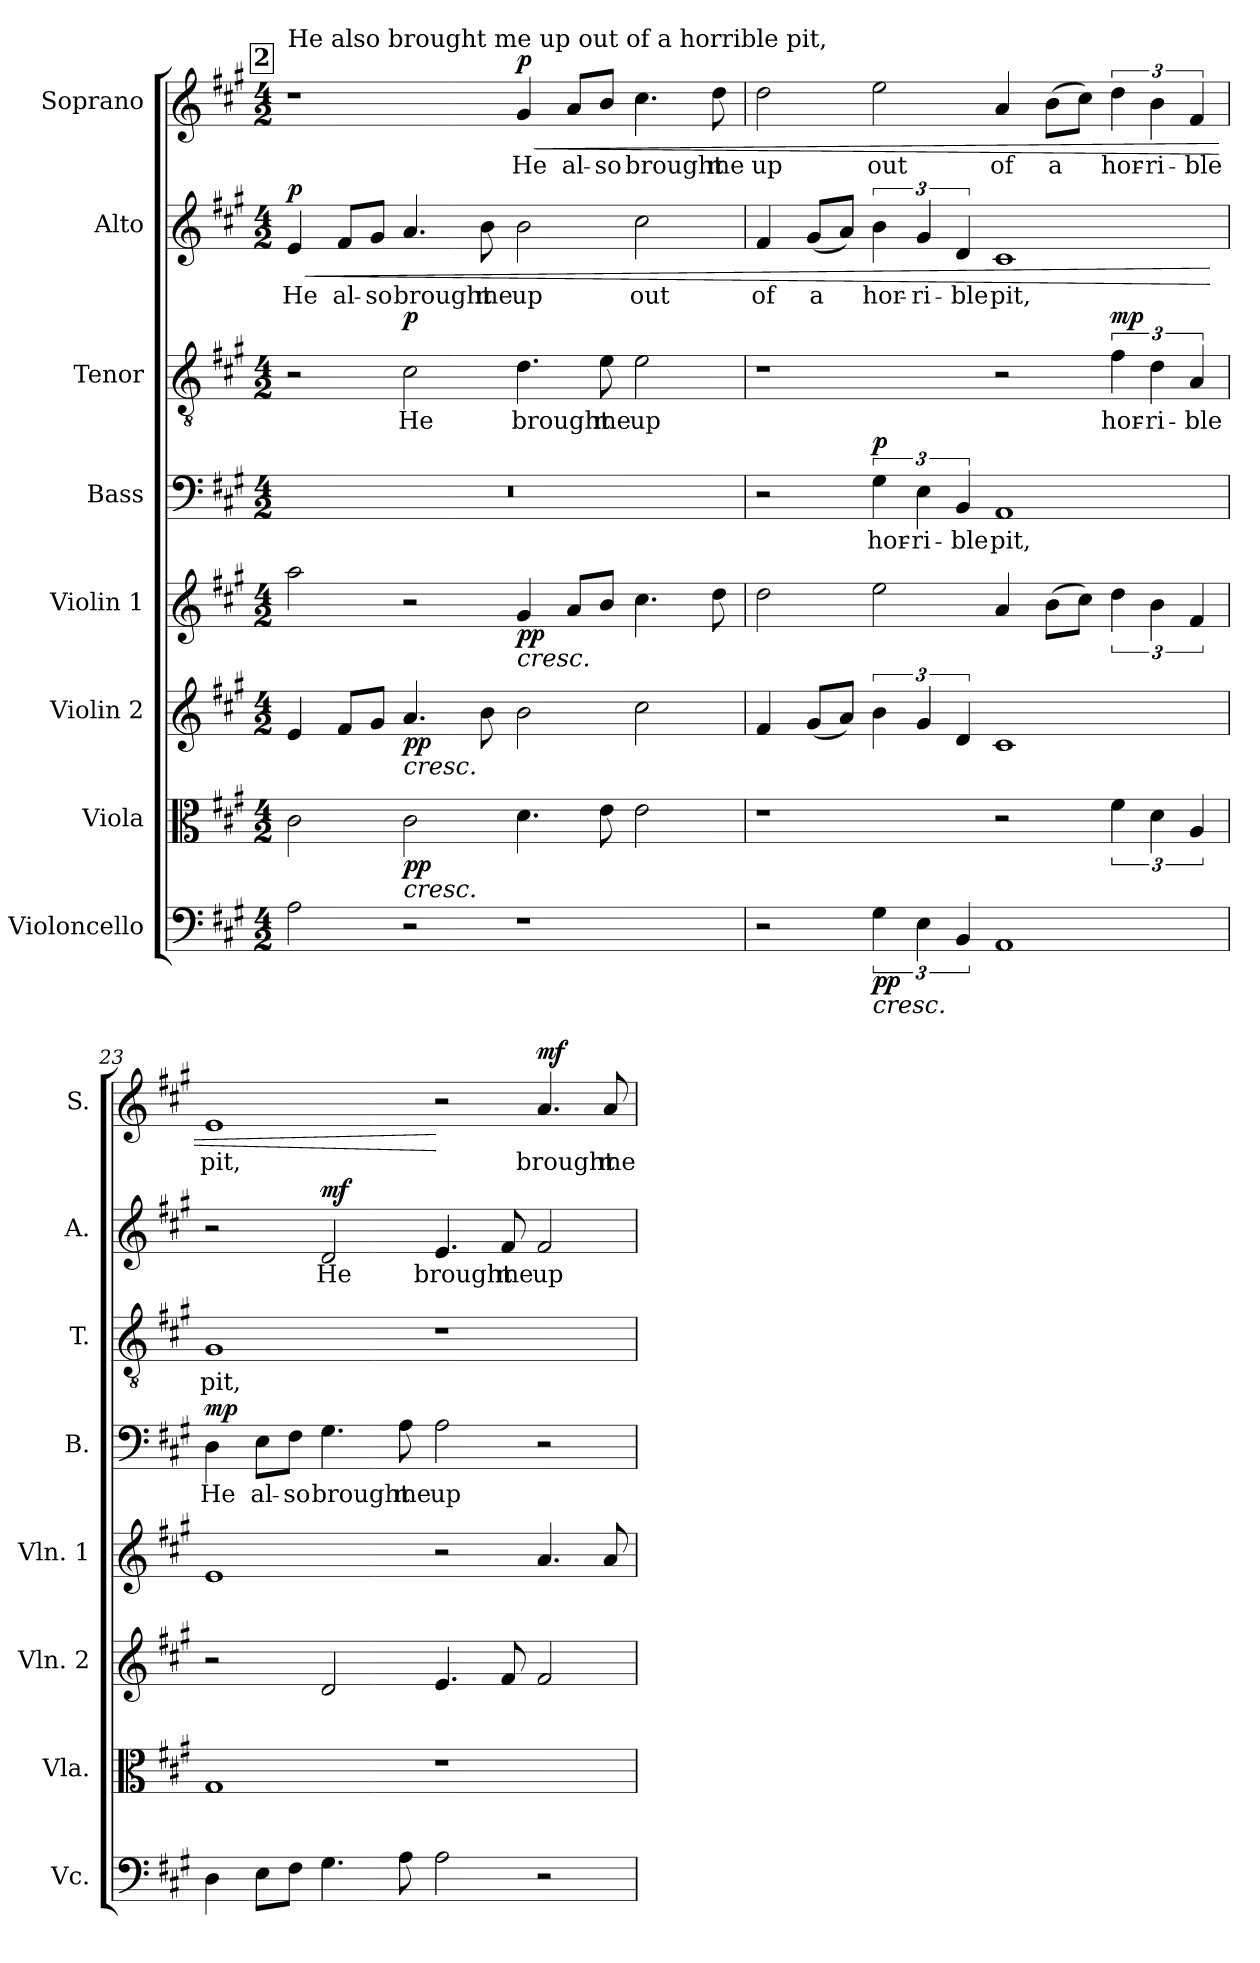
**kern	**dynam	**kern	**dynam	**kern	**dynam	**kern	**dynam	**kern	**text	**dynam	**kern	**text	**dynam	**kern	**text	**dynam	**kern	**text	**dynam
*part8	*part8	*part7	*part7	*part6	*part6	*part5	*part5	*part4	*part4	*part4	*part3	*part3	*part3	*part2	*part2	*part2	*part1	*part1	*part1
*staff8	*staff8	*staff7	*staff7	*staff6	*staff6	*staff5	*staff5	*staff4	*staff4	*staff4	*staff3	*staff3	*staff3	*staff2	*staff2	*staff2	*staff1	*staff1	*staff1
*I"Violoncello	*	*I"Viola	*	*I"Violin 2	*	*I"Violin 1	*	*I"Bass	*	*	*I"Tenor	*	*	*I"Alto	*	*	*I"Soprano	*	*
*I'Vc.	*	*I'Vla.	*	*I'Vln. 2	*	*I'Vln. 1	*	*I'B.	*	*	*I'T.	*	*	*I'A.	*	*	*I'S.	*	*
*clefF4	*	*clefC3	*	*clefG2	*	*clefG2	*	*clefF4	*	*	*clefGv2	*	*	*clefG2	*	*	*clefG2	*	*
*k[f#c#g#]	*	*k[f#c#g#]	*	*k[f#c#g#]	*	*k[f#c#g#]	*	*k[f#c#g#]	*	*	*k[f#c#g#]	*	*	*k[f#c#g#]	*	*	*k[f#c#g#]	*	*
*M4/2	*	*M4/2	*	*M4/2	*	*M4/2	*	*M4/2	*	*	*M4/2	*	*	*M4/2	*	*	*M4/2	*	*
!!LO:REH:place=s1:a:B:fs=14:t=2
=21	=21	=21	=21	=21	=21	=21	=21	=21	=21	=21	=21	=21	=21	=21	=21	=21	=21	=21	=21
!	!	!	!	!	!	!	!	!	!	!	!	!	!	!	!	!	!LO:TX:a:t=He also brought me up out of a horrible pit,	!	!
!	!	!	!	!	!	!	!	!	!	!	!	!	!	!	!	!LO:HP:b	!	!	!
!	!	!	!	!	!	!	!	!	!	!	!	!	!	!	!	!LO:DY:n=1:b	!	!	!
2A\	.	2c#\	.	4e/	.	2aa\	.	0r	.	.	2r	.	.	4e/	He	< p	1r	.	.
.	.	.	.	8f#/L	.	.	.	.	.	.	.	.	.	8f#/L	al-	.	.	.	.
.	.	.	.	8g#/J	.	.	.	.	.	.	.	.	.	8g#/J	-so	.	.	.	.
!	!	!	!	!LO:TX:b:i:t=cresc.	!	!	!	!	!	!	!	!	!	!	!	!	!	!	!
!	!	!LO:TX:b:i:t=cresc.	!	!	!	!	!	!	!	!	!	!	!	!	!	!	!	!	!
!	!	!	!LO:DY:b	!	!LO:DY:b	!	!	!	!	!	!	!	!LO:DY:b	!	!	!	!	!	!
2r	.	2c#\	pp	4.a/	pp	2r	.	.	.	.	2c#\	He	p	4.a/	brought	.	.	.	.
.	.	.	.	8b\	.	.	.	.	.	.	.	.	.	8b\	me	.	.	.	.
!	!	!	!	!	!	!LO:TX:b:i:t=cresc.	!	!	!	!	!	!	!	!	!	!	!	!	!
!	!	!	!	!	!	!	!LO:DY:b	!	!	!	!	!	!	!	!	!	!	!	!LO:HP:b
!	!	!	!	!	!	!	!	!	!	!	!	!	!	!	!	!	!	!	!LO:DY:n=1:b
1r	.	4.d\	.	2b\	.	4g#/	pp	.	.	.	4.d\	brought	.	2b\	up	.	4g#/	He	< p
.	.	.	.	.	.	8a/L	.	.	.	.	.	.	.	.	.	.	8a/L	al-	.
.	.	8e\	.	.	.	8b/J	.	.	.	.	8e\	me	.	.	.	.	8b/J	-so	.
.	.	2e\	.	2cc#\	.	4.cc#\	.	.	.	.	2e\	up	.	2cc#\	out	.	4.cc#\	brought	.
.	.	.	.	.	.	8dd\	.	.	.	.	.	.	.	.	.	.	8dd\	me	.
!!LO:PB:g=z
=22	=22	=22	=22	=22	=22	=22	=22	=22	=22	=22	=22	=22	=22	=22	=22	=22	=22	=22	=22
2r	.	1r	.	4f#/	.	2dd\	.	2r	.	.	1r	.	.	4f#/	of	.	2dd\	up	.
.	.	.	.	(<8g#/L	.	.	.	.	.	.	.	.	.	(<8g#/L	a	.	.	.	.
.	.	.	.	8a/J)	.	.	.	.	.	.	.	.	.	8a/J)	.	.	.	.	.
!LO:TX:b:i:t=cresc.	!	!	!	!	!	!	!	!	!	!	!	!	!	!	!	!	!	!	!
!	!LO:DY:b	!	!	!	!	!	!	!	!	!LO:DY:b	!	!	!	!	!	!	!	!	!
6G#\	pp	.	.	6b\	.	2ee\	.	6G#\	hor-	p	.	.	.	6b\	hor-	.	2ee\	out	.
6E\	.	.	.	6g#/	.	.	.	6E\	-ri-	.	.	.	.	6g#/	-ri-	.	.	.	.
6BB/	.	.	.	6d/	.	.	.	6BB/	-ble	.	.	.	.	6d/	-ble	.	.	.	.
1AA	.	2r	.	1c#	.	4a/	.	1AA	pit,	.	2r	.	.	1c#	pit,	.	4a/	of	.
.	.	.	.	.	.	(>8b\L	.	.	.	.	.	.	.	.	.	.	(>8b\L	a	.
.	.	.	.	.	.	8cc#\J)	.	.	.	.	.	.	.	.	.	.	8cc#\J)	.	.
!	!	!	!	!	!	!	!	!	!	!	!	!	!LO:DY:b	!	!	!	!	!	!
.	.	6f#\	.	.	.	6dd\	.	.	.	.	6f#\	hor-	mp	.	.	.	6dd\	hor-	.
.	.	6d\	.	.	.	6b\	.	.	.	.	6d\	-ri-	.	.	.	.	6b\	-ri-	.
.	.	6A/	.	.	.	6f#/	.	.	.	.	6A/	-ble	.	.	.	.	6f#/	-ble	.
.	.	.	.	.	.	.	.	.	.	.	.	.	.	.	.	[	.	.	.
=23	=23	=23	=23	=23	=23	=23	=23	=23	=23	=23	=23	=23	=23	=23	=23	=23	=23	=23	=23
!	!	!	!	!	!	!	!	!	!	!LO:DY:b	!	!	!	!	!	!	!	!	!
4D\	.	1G#	.	2r	.	1e	.	4D\	He	mp	1G#	pit,	.	2r	.	.	1e	pit,	.
8E\L	.	.	.	.	.	.	.	8E\L	al-	.	.	.	.	.	.	.	.	.	.
8F#\J	.	.	.	.	.	.	.	8F#\J	-so	.	.	.	.	.	.	.	.	.	.
!	!	!	!	!	!	!	!	!	!	!	!	!	!	!	!	!LO:DY:b	!	!	!
4.G#\	.	.	.	2d/	.	.	.	4.G#\	brought	.	.	.	.	2d/	He	mf	.	.	.
8A\	.	.	.	.	.	.	.	8A\	me	.	.	.	.	.	.	.	.	.	.
2A\	.	1r	.	4.e/	.	2r	.	2A\	up	.	1r	.	.	4.e/	brought	.	2r	.	[
.	.	.	.	8f#/	.	.	.	.	.	.	.	.	.	8f#/	me	.	.	.	.
!	!	!	!	!	!	!	!	!	!	!	!	!	!	!	!	!	!	!	!LO:DY:b
2r	.	.	.	2f#/	.	4.a/	.	2r	.	.	.	.	.	2f#/	up	.	4.a/	brought	mf
.	.	.	.	.	.	8a/	.	.	.	.	.	.	.	.	.	.	8a/	me	.
=	=	=	=	=	=	=	=	=	=	=	=	=	=	=	=	=	=	=	=
*-	*-	*-	*-	*-	*-	*-	*-	*-	*-	*-	*-	*-	*-	*-	*-	*-	*-	*-	*-
